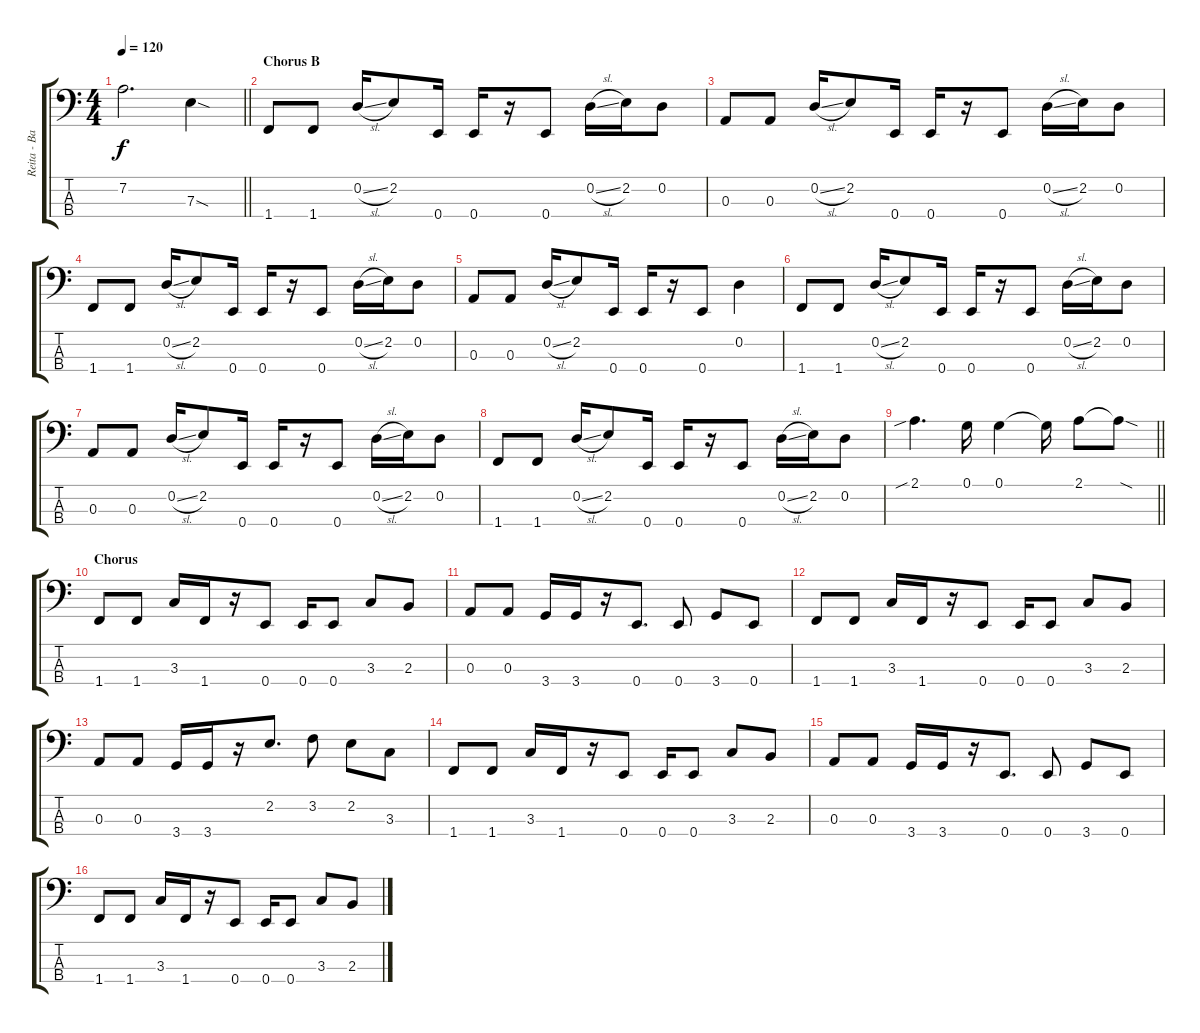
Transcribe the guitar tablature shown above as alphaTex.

\track ("Reita - Bass" "Reita - Ba") {instrument electricbasspick}
\staff {score tabs}
\tuning (G2 D2 A1 E1) {hide}
\ts (4 4)
\tempo 120
\clef f4
\barLineRight lightlight
\ks c
7.2.2{d dy f} 7.3{sod}.4 |
\section ("" "Chorus B")
1.4.8 1.4.8 0.2{sl}.16 2.2.8 0.4.16 0.4.16 r.16 0.4.8 0.2{sl}.16 2.2.16 0.2.8 |
0.3.8 0.3.8 0.2{sl}.16 2.2.8 0.4.16 0.4.16 r.16 0.4.8 0.2{sl}.16 2.2.16 0.2.8 |
1.4.8 1.4.8 0.2{sl}.16 2.2.8 0.4.16 0.4.16 r.16 0.4.8 0.2{sl}.16 2.2.16 0.2.8 |
0.3.8 0.3.8 0.2{sl}.16 2.2.8 0.4.16 0.4.16 r.16 0.4.8 0.2.4 |
1.4.8 1.4.8 0.2{sl}.16 2.2.8 0.4.16 0.4.16 r.16 0.4.8 0.2{sl}.16 2.2.16 0.2.8 |
0.3.8 0.3.8 0.2{sl}.16 2.2.8 0.4.16 0.4.16 r.16 0.4.8 0.2{sl}.16 2.2.16 0.2.8 |
1.4.8 1.4.8 0.2{sl}.16 2.2.8 0.4.16 0.4.16 r.16 0.4.8 0.2{sl}.16 2.2.16 0.2.8 |
\barLineRight lightlight
2.1{sib}.4{d} 0.1.16 0.1.4 0.1{t}.16 2.1.8 2.1{sod t}.8 |
\section ("" "Chorus")
1.4.8 1.4.8 3.3.16 1.4.16 r.16 0.4.8 0.4.16 0.4.8 3.3.8 2.3.8 |
0.3.8 0.3.8 3.4.16 3.4.16 r.16 0.4.8{d} 0.4.8 3.4.8 0.4.8 |
1.4.8 1.4.8 3.3.16 1.4.16 r.16 0.4.8 0.4.16 0.4.8 3.3.8 2.3.8 |
0.3.8 0.3.8 3.4.16 3.4.16 r.16 2.2.8{d} 3.2.8 2.2.8 3.3.8 |
1.4.8 1.4.8 3.3.16 1.4.16 r.16 0.4.8 0.4.16 0.4.8 3.3.8 2.3.8 |
0.3.8 0.3.8 3.4.16 3.4.16 r.16 0.4.8{d} 0.4.8 3.4.8 0.4.8 |
1.4.8 1.4.8 3.3.16 1.4.16 r.16 0.4.8 0.4.16 0.4.8 3.3.8 2.3.8
